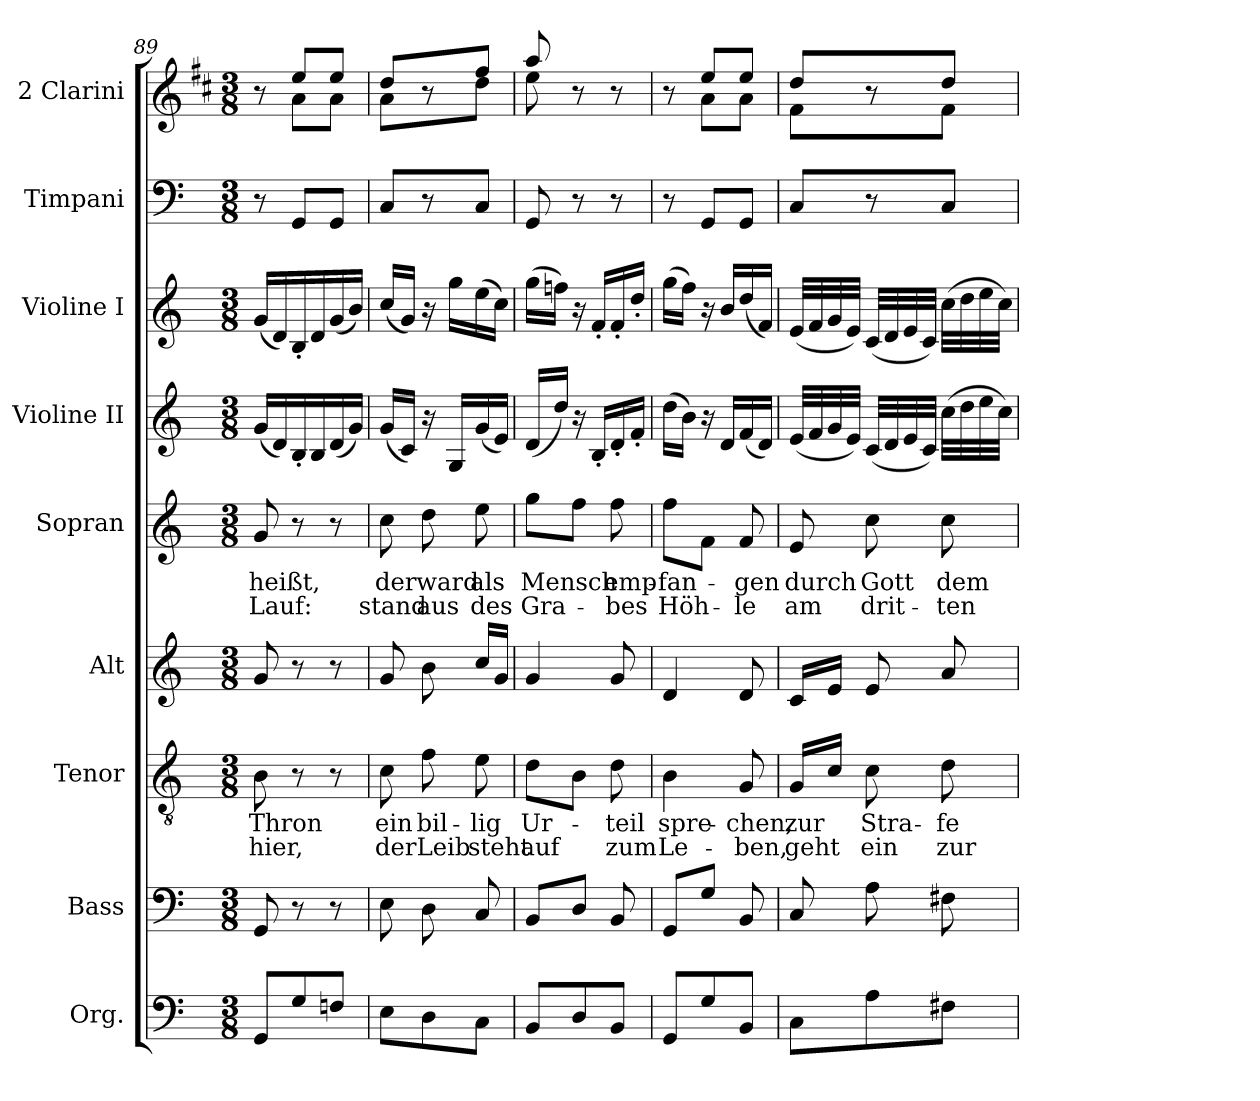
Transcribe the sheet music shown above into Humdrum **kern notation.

**kern	**kern	**kern	**text	**text	**kern	**kern	**text	**text	**kern	**kern	**kern	**kern
*part9	*part8	*part7	*part7	*part7	*part6	*part5	*part5	*part5	*part4	*part3	*part2	*part1
*staff9	*staff8	*staff7	*staff7	*staff7	*staff6	*staff5	*staff5	*staff5	*staff4	*staff3	*staff2	*staff1
*I"Org.	*I"Bass	*I"Tenor	*	*	*I"Alt	*I"Sopran	*	*	*I"Violine II	*I"Violine I	*I"Timpani	*I"2 Clarini
*	*	*	*	*	*	*	*	*	*	*	*I'Timp	*
*clefF4	*clefF4	*clefGv2	*	*	*clefG2	*clefG2	*	*	*clefG2	*clefG2	*clefF4	*clefG2
*ITrd7c12	*	*	*	*	*	*	*	*	*	*	*	*ITrd1c2
*k[]	*k[]	*k[]	*	*	*k[]	*k[]	*	*	*k[]	*k[]	*k[]	*k[]
*C:	*C:	*C:	*	*	*C:	*C:	*	*	*C:	*C:	*C:	*C:
*M3/8	*M3/8	*M3/8	*	*	*M3/8	*M3/8	*	*	*M3/8	*M3/8	*M3/8	*M3/8
=89	=89	=89	=89	=89	=89	=89	=89	=89	=89	=89	=89	=89
*	*	*	*	*	*	*	*	*	*	*	*	*^
8GGG/L	8GG/	8B\	Thron	hier,	8g/	8g/	heißt,	Lauf:	(16g/LL	(16g/LL	8r	8r	8ryy
.	.	.	.	.	.	.	.	.	16d/)	16d/)	.	.	.
8GG/	8r	8r	.	.	8r	8r	.	.	16B'/	16B'/	8GG/L	8dd/L	8g\L
.	.	.	.	.	.	.	.	.	16B/	16d/	.	.	.
8FFn/J	8r	8r	.	.	8r	8r	.	.	(16d/	(16g/	8GG/J	8dd/J	8g\J
.	.	.	.	.	.	.	.	.	16g/JJ)	16b/JJ)	.	.	.
=90	=90	=90	=90	=90	=90	=90	=90	=90	=90	=90	=90	=90	=90
8EE\L	8E\	8c\	ein	der	8g/	8cc\	der	stand	(16g/LL	(16cc/LL	8C/L	8cc/L	8g\L
.	.	.	.	.	.	.	.	.	16c/JJ)	16g/JJ)	.	.	.
8DD\	8D\	8f\	bil-	Leib	8b\	8dd\	ward	aus	16r	16r	8r	8r	8ryy
.	.	.	.	.	.	.	.	.	16G/LL	16gg\LL	.	.	.
8CC\J	8C/	8e\	-lig	steht	16cc/LL	8ee\	als	des	(16g/	(>16ee\	8C/J	8ee/J	8cc\J
.	.	.	.	.	16g/JJ	.	.	.	16e/JJ)	16cc\JJ)	.	.	.
=91	=91	=91	=91	=91	=91	=91	=91	=91	=91	=91	=91	=91	=91
8BBB/L	8BB/L	8d\L	Ur-	auf	4g/	8gg\L	Mensch	Gra-	(16d/LL	(>16gg\LL	8GG/	8gg/	8dd\
.	.	.	.	.	.	.	.	.	16dd/JJ)	16ffn\JJ)	.	.	.
8DD/	8D/J	8B\J	.	.	.	8ff\J	.	.	16r	16r	8r	8r	8ryy
.	.	.	.	.	.	.	.	.	16B'/LL	16f'/LL	.	.	.
8BBB/J	8BB/	8d\	-teil	zum	8g/	8ff\	emp-	-bes	16d'/	16f'/	8r	8r	8ryy
.	.	.	.	.	.	.	.	.	16f'/JJ	16dd'/JJ	.	.	.
!!LO:PB:g=z	!!
=92	=92	=92	=92	=92	=92	=92	=92	=92	=92	=92	=92	=92	=92
8GGG/L	8GG/L	4B\	spre-	Le-	4d/	8ff\L	-fan-	Höh-	(>16dd\LL	(>16gg\LL	8r	8r	8ryy
.	.	.	.	.	.	.	.	.	16b\JJ)	16ff\JJ)	.	.	.
8GG/	8G/J	.	.	.	.	8f\J	.	.	16r	16r	8GG/L	8dd/L	8g\L
.	.	.	.	.	.	.	.	.	16d/LL	16b/LL	.	.	.
8BBB/J	8BB/	8G/	-chen,	-ben,	8d/	8f/	-gen	-le	(16f/	(16dd/	8GG/J	8dd/J	8g\J
.	.	.	.	.	.	.	.	.	16d/JJ)	16f/JJ)	.	.	.
=93	=93	=93	=93	=93	=93	=93	=93	=93	=93	=93	=93	=93	=93
8CC\L	8C/	16G/LL	zur	geht	16c/LL	8e/	durch	am	(32e/LLL	(32e/LLL	8C/L	8cc/L	8e\L
.	.	.	.	.	.	.	.	.	32f/	32f/	.	.	.
.	.	16c/JJ	.	.	16e/JJ	.	.	.	32g/	32g/	.	.	.
.	.	.	.	.	.	.	.	.	32e/JJJ)	32e/JJJ)	.	.	.
8AA\	8A\	8c\	Stra-	ein	8e/	8cc\	Gott	drit-	(32c/LLL	(32c/LLL	8r	8r	8ryy
.	.	.	.	.	.	.	.	.	32d/	32d/	.	.	.
.	.	.	.	.	.	.	.	.	32e/	32e/	.	.	.
.	.	.	.	.	.	.	.	.	32c/JJJ)	32c/JJJ)	.	.	.
8FF#X\J	8F#X\	8d\	-fe	zur	8a/	8cc\	dem	-ten	(>32cc\LLL	(>32cc\LLL	8C/J	8cc/J	8e\J
.	.	.	.	.	.	.	.	.	32dd\	32dd\	.	.	.
.	.	.	.	.	.	.	.	.	32ee\	32ee\	.	.	.
.	.	.	.	.	.	.	.	.	32cc\JJJ)	32cc\JJJ)	.	.	.
*	*	*	*	*	*	*	*	*	*	*	*	*v	*v
=	=	=	=	=	=	=	=	=	=	=	=	=
*-	*-	*-	*-	*-	*-	*-	*-	*-	*-	*-	*-	*-
